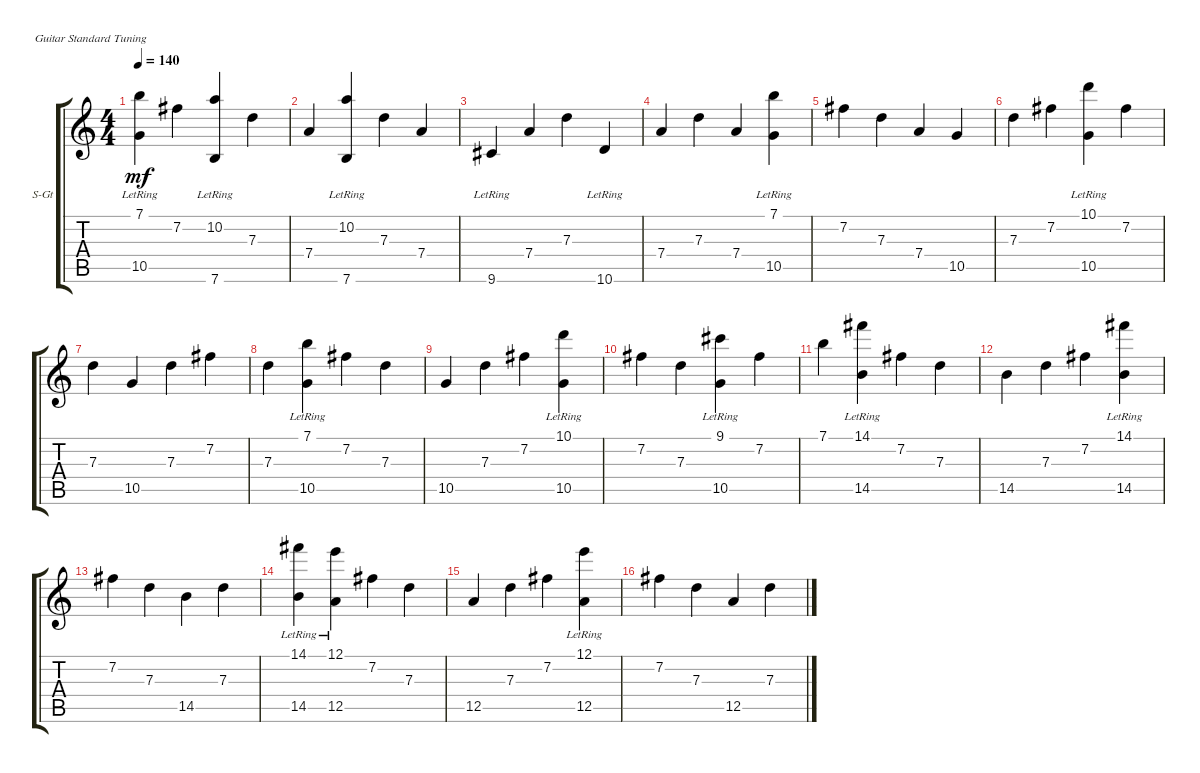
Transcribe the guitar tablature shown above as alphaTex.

\defaultSystemsLayout 4
\bracketExtendMode groupsimilarinstruments
\firstSystemTrackNameOrientation horizontal
\otherSystemsTrackNameOrientation horizontal
\track ("Steel Guitar" "S-Gt") {instrument acousticguitarsteel}
\staff {score tabs}
\tuning (E4 B3 G3 D3 A2 E2)
\ts (4 4)
\tempo 140
\clef g2
\ks c
(7.1{lr} 10.5{lr}).4{dy mf} 7.2.4 (10.2{lr} 7.6{lr}).4 7.3.4 |
7.4.4 (10.2{lr} 7.6{lr}).4 7.3.4 7.4.4 |
9.6{lr}.4 7.4.4 7.3.4 10.6{lr}.4 |
7.4.4 7.3.4 7.4.4 (7.1{lr} 10.5{lr}).4 |
7.2.4 7.3.4 7.4.4 10.5.4 |
7.3.4 7.2.4 (10.1{lr} 10.5{lr}).4 7.2.4 |
7.3.4 10.5.4 7.3.4 7.2.4 |
7.3.4 (7.1{lr} 10.5{lr}).4 7.2.4 7.3.4 |
10.5.4 7.3.4 7.2.4 (10.1{lr} 10.5{lr}).4 |
7.2.4 7.3.4 (10.5{lr} 9.1{lr}).4 7.2.4 |
7.1.4 (14.1{lr} 14.5{lr}).4 7.2.4 7.3.4 |
14.5.4 7.3.4 7.2.4 (14.1{lr} 14.5{lr}).4 |
7.2.4 7.3.4 14.5.4 7.3.4 |
(14.1{lr} 14.5{lr}).4 (12.1{lr} 12.5{lr}).4 7.2.4 7.3.4 |
12.5.4 7.3.4 7.2.4 (12.1{lr} 12.5{lr}).4 |
7.2.4 7.3.4 12.5.4 7.3.4
